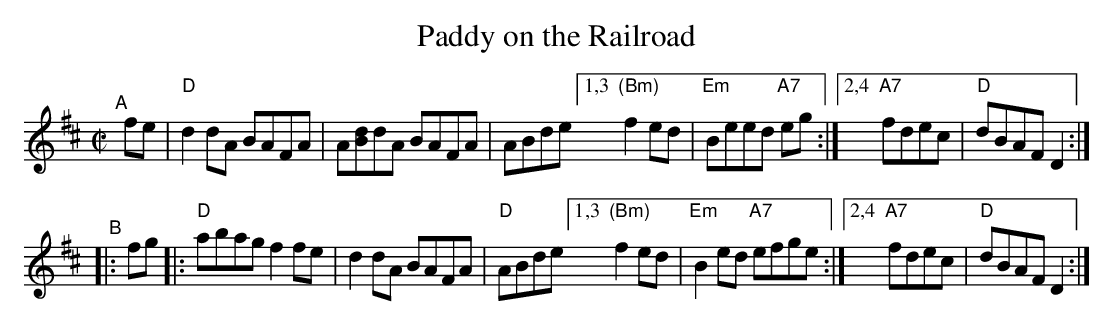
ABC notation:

X:1
T: Paddy on the Railroad
M: C|
L: 1/8
K: D
"^A"[|]\
fe | "D"d2dA BAFA | A[dB]dA BAFA | ABde \
[1,3 "(Bm)"f2ed | "Em"Beed "A7"eg :|\
[2,4 "A7"fdec | "D"dBAF D2 :|
"^B"|:\
fg |: "D"abag f2fe | d2dA BAFA | "D"ABde \
[1,3 "(Bm)"f2ed |"Em"B2ed "A7"efge :|\
[2,4  "A7" fdec | "D"dBAF D2 :|
